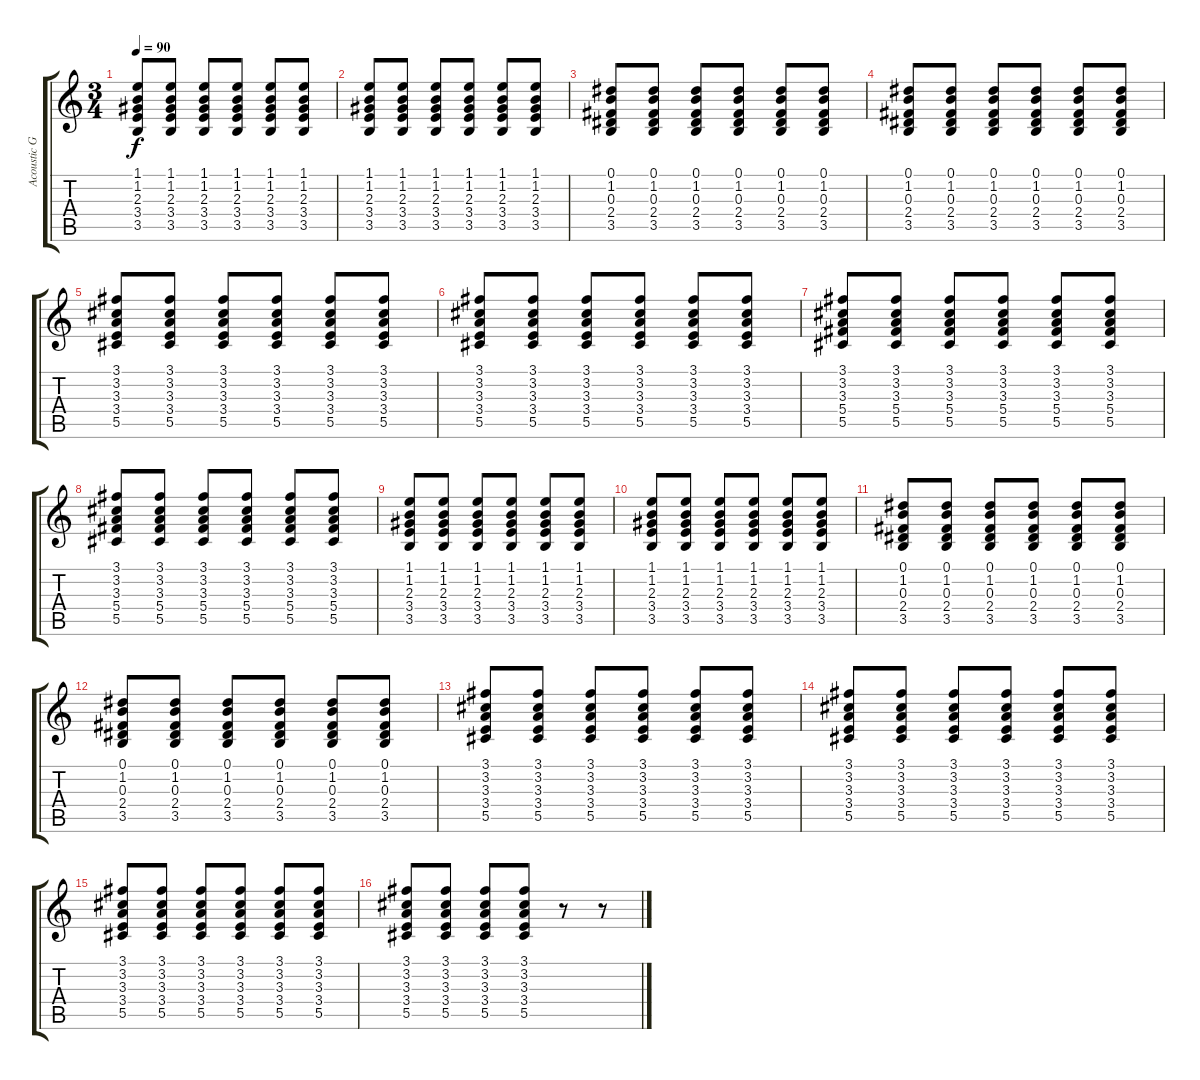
\track ("Acoustic Guitar 1" "Acoustic G") {instrument acousticguitarsteel}
\staff {score tabs}
\tuning (Eb4 Bb3 Gb3 Db3 Ab2 Eb2) {hide}
\ts (3 4)
\tempo 90
\clef g2
\ks c
(1.1 1.2 2.3 3.4 3.5).8{dy f} (1.1 1.2 2.3 3.4 3.5).8 (1.1 1.2 2.3 3.4 3.5).8 (1.1 1.2 2.3 3.4 3.5).8 (1.1 1.2 2.3 3.4 3.5).8 (1.1 1.2 2.3 3.4 3.5).8 |
(1.1 1.2 2.3 3.4 3.5).8 (1.1 1.2 2.3 3.4 3.5).8 (1.1 1.2 2.3 3.4 3.5).8 (1.1 1.2 2.3 3.4 3.5).8 (1.1 1.2 2.3 3.4 3.5).8 (1.1 1.2 2.3 3.4 3.5).8 |
(0.1 1.2 0.3 2.4 3.5).8 (0.1 1.2 0.3 2.4 3.5).8 (0.1 1.2 0.3 2.4 3.5).8 (0.1 1.2 0.3 2.4 3.5).8 (0.1 1.2 0.3 2.4 3.5).8 (0.1 1.2 0.3 2.4 3.5).8 |
(0.1 1.2 0.3 2.4 3.5).8 (0.1 1.2 0.3 2.4 3.5).8 (0.1 1.2 0.3 2.4 3.5).8 (0.1 1.2 0.3 2.4 3.5).8 (0.1 1.2 0.3 2.4 3.5).8 (0.1 1.2 0.3 2.4 3.5).8 |
(3.1 3.2 3.3 3.4 5.5).8 (3.1 3.2 3.3 3.4 5.5).8 (3.1 3.2 3.3 3.4 5.5).8 (3.1 3.2 3.3 3.4 5.5).8 (3.1 3.2 3.3 3.4 5.5).8 (3.1 3.2 3.3 3.4 5.5).8 |
(3.1 3.2 3.3 3.4 5.5).8 (3.1 3.2 3.3 3.4 5.5).8 (3.1 3.2 3.3 3.4 5.5).8 (3.1 3.2 3.3 3.4 5.5).8 (3.1 3.2 3.3 3.4 5.5).8 (3.1 3.2 3.3 3.4 5.5).8 |
(3.1 3.2 3.3 5.4 5.5).8 (3.1 3.2 3.3 5.4 5.5).8 (3.1 3.2 3.3 5.4 5.5).8 (3.1 3.2 3.3 5.4 5.5).8 (3.1 3.2 3.3 5.4 5.5).8 (3.1 3.2 3.3 5.4 5.5).8 |
(3.1 3.2 3.3 5.4 5.5).8 (3.1 3.2 3.3 5.4 5.5).8 (3.1 3.2 3.3 5.4 5.5).8 (3.1 3.2 3.3 5.4 5.5).8 (3.1 3.2 3.3 5.4 5.5).8 (3.1 3.2 3.3 5.4 5.5).8 |
(1.1 1.2 2.3 3.4 3.5).8 (1.1 1.2 2.3 3.4 3.5).8 (1.1 1.2 2.3 3.4 3.5).8 (1.1 1.2 2.3 3.4 3.5).8 (1.1 1.2 2.3 3.4 3.5).8 (1.1 1.2 2.3 3.4 3.5).8 |
(1.1 1.2 2.3 3.4 3.5).8 (1.1 1.2 2.3 3.4 3.5).8 (1.1 1.2 2.3 3.4 3.5).8 (1.1 1.2 2.3 3.4 3.5).8 (1.1 1.2 2.3 3.4 3.5).8 (1.1 1.2 2.3 3.4 3.5).8 |
(0.1 1.2 0.3 2.4 3.5).8 (0.1 1.2 0.3 2.4 3.5).8 (0.1 1.2 0.3 2.4 3.5).8 (0.1 1.2 0.3 2.4 3.5).8 (0.1 1.2 0.3 2.4 3.5).8 (0.1 1.2 0.3 2.4 3.5).8 |
(0.1 1.2 0.3 2.4 3.5).8 (0.1 1.2 0.3 2.4 3.5).8 (0.1 1.2 0.3 2.4 3.5).8 (0.1 1.2 0.3 2.4 3.5).8 (0.1 1.2 0.3 2.4 3.5).8 (0.1 1.2 0.3 2.4 3.5).8 |
(3.1 3.2 3.3 3.4 5.5).8 (3.1 3.2 3.3 3.4 5.5).8 (3.1 3.2 3.3 3.4 5.5).8 (3.1 3.2 3.3 3.4 5.5).8 (3.1 3.2 3.3 3.4 5.5).8 (3.1 3.2 3.3 3.4 5.5).8 |
(3.1 3.2 3.3 3.4 5.5).8 (3.1 3.2 3.3 3.4 5.5).8 (3.1 3.2 3.3 3.4 5.5).8 (3.1 3.2 3.3 3.4 5.5).8 (3.1 3.2 3.3 3.4 5.5).8 (3.1 3.2 3.3 3.4 5.5).8 |
(3.1 3.2 3.3 3.4 5.5).8 (3.1 3.2 3.3 3.4 5.5).8 (3.1 3.2 3.3 3.4 5.5).8 (3.1 3.2 3.3 3.4 5.5).8 (3.1 3.2 3.3 3.4 5.5).8 (3.1 3.2 3.3 3.4 5.5).8 |
(3.1 3.2 3.3 3.4 5.5).8 (3.1 3.2 3.3 3.4 5.5).8 (3.1 3.2 3.3 3.4 5.5).8 (3.1 3.2 3.3 3.4 5.5).8 r.8 r.8
